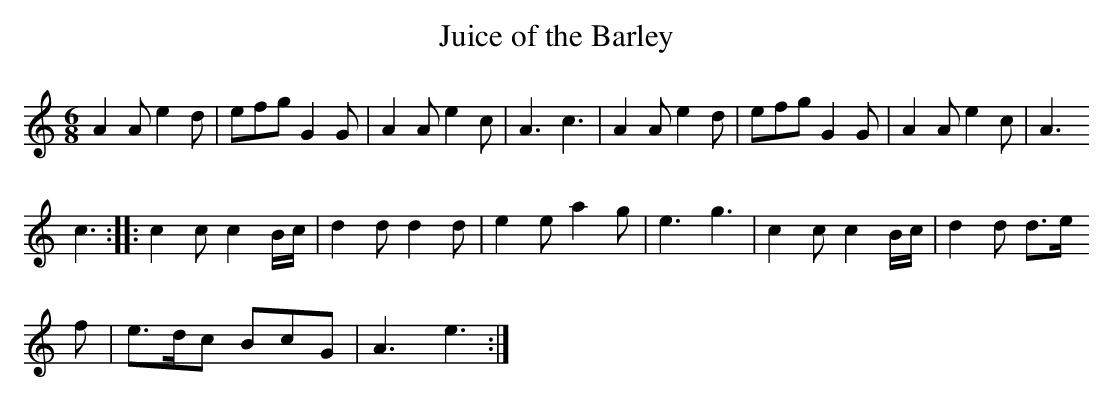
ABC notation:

X:1
T:Juice of the Barley
M:6/8
L:1/8
K:C
A2 A e2 d|efg G2 G| A2 A e2 c| A3 c3| A2 A e2 d| efg G2 G| A2 A e2 c |A3
 c3::c2 c c2 B/2c/2|d2 d d2 d| e2 e a2g| e3 g3| c2 c c2 B/2c/2| d2 d d>e
f|e>dc BcG| A3 e3:|
